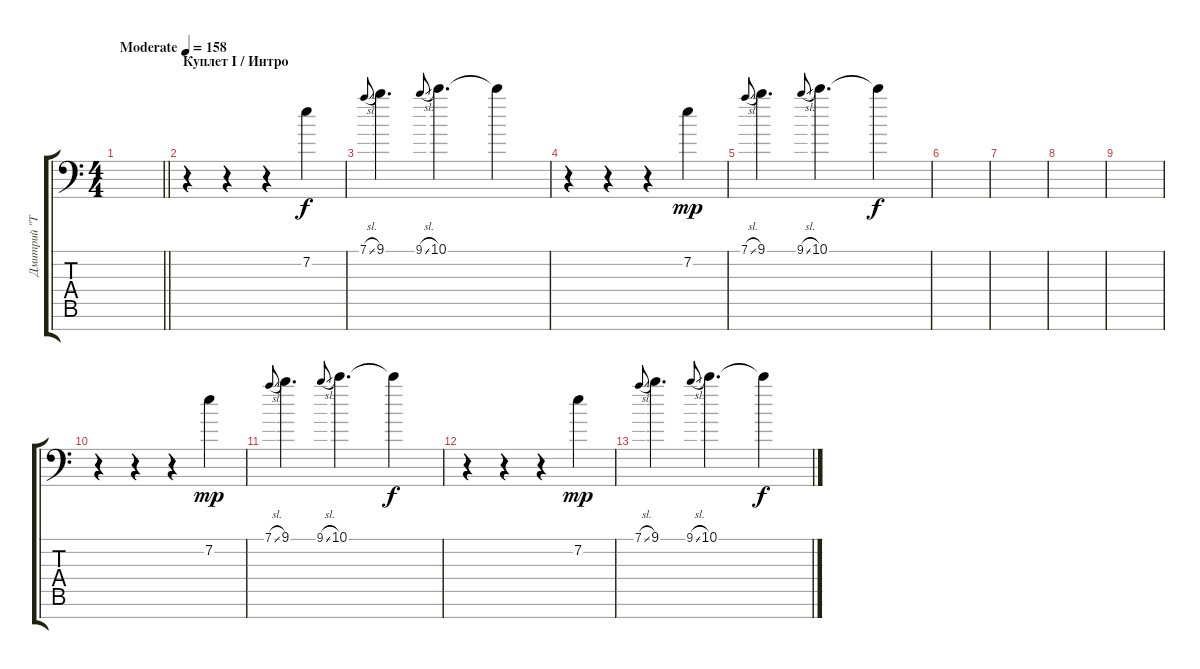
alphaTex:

\track ("Дмитрий \"Terris\" Процко" "Дмитрий \"T") {instrument acousticguitarsteel}
\staff {score tabs}
\tuning (D4 A3 F3 C3 G2 D2 A1) {hide}
\ts (4 4)
\tempo (158 "Moderate")
\clef f4
\barLineRight lightlight
\ks c
|
\section ("" "Куплет I / Интро")
r.4 r.4 r.4 7.2.4 |
7.1{sl}.8{gr onbeat} 9.1.4{d} 9.1{sl}.8{gr onbeat} 10.1.4{d} 10.1{t}.4{dy f} |
r.4 r.4 r.4 7.2.4{dy mp} |
7.1{sl}.8{gr onbeat} 9.1.4{d} 9.1{sl}.8{gr onbeat} 10.1.4{d} 10.1{t}.4{dy f} |
|
|
|
|
r.4 r.4 r.4 7.2.4{dy mp} |
7.1{sl}.8{gr onbeat} 9.1.4{d} 9.1{sl}.8{gr onbeat} 10.1.4{d} 10.1{t}.4{dy f} |
r.4 r.4 r.4 7.2.4{dy mp} |
7.1{sl}.8{gr onbeat} 9.1.4{d} 9.1{sl}.8{gr onbeat} 10.1.4{d} 10.1{t}.4{dy f}
